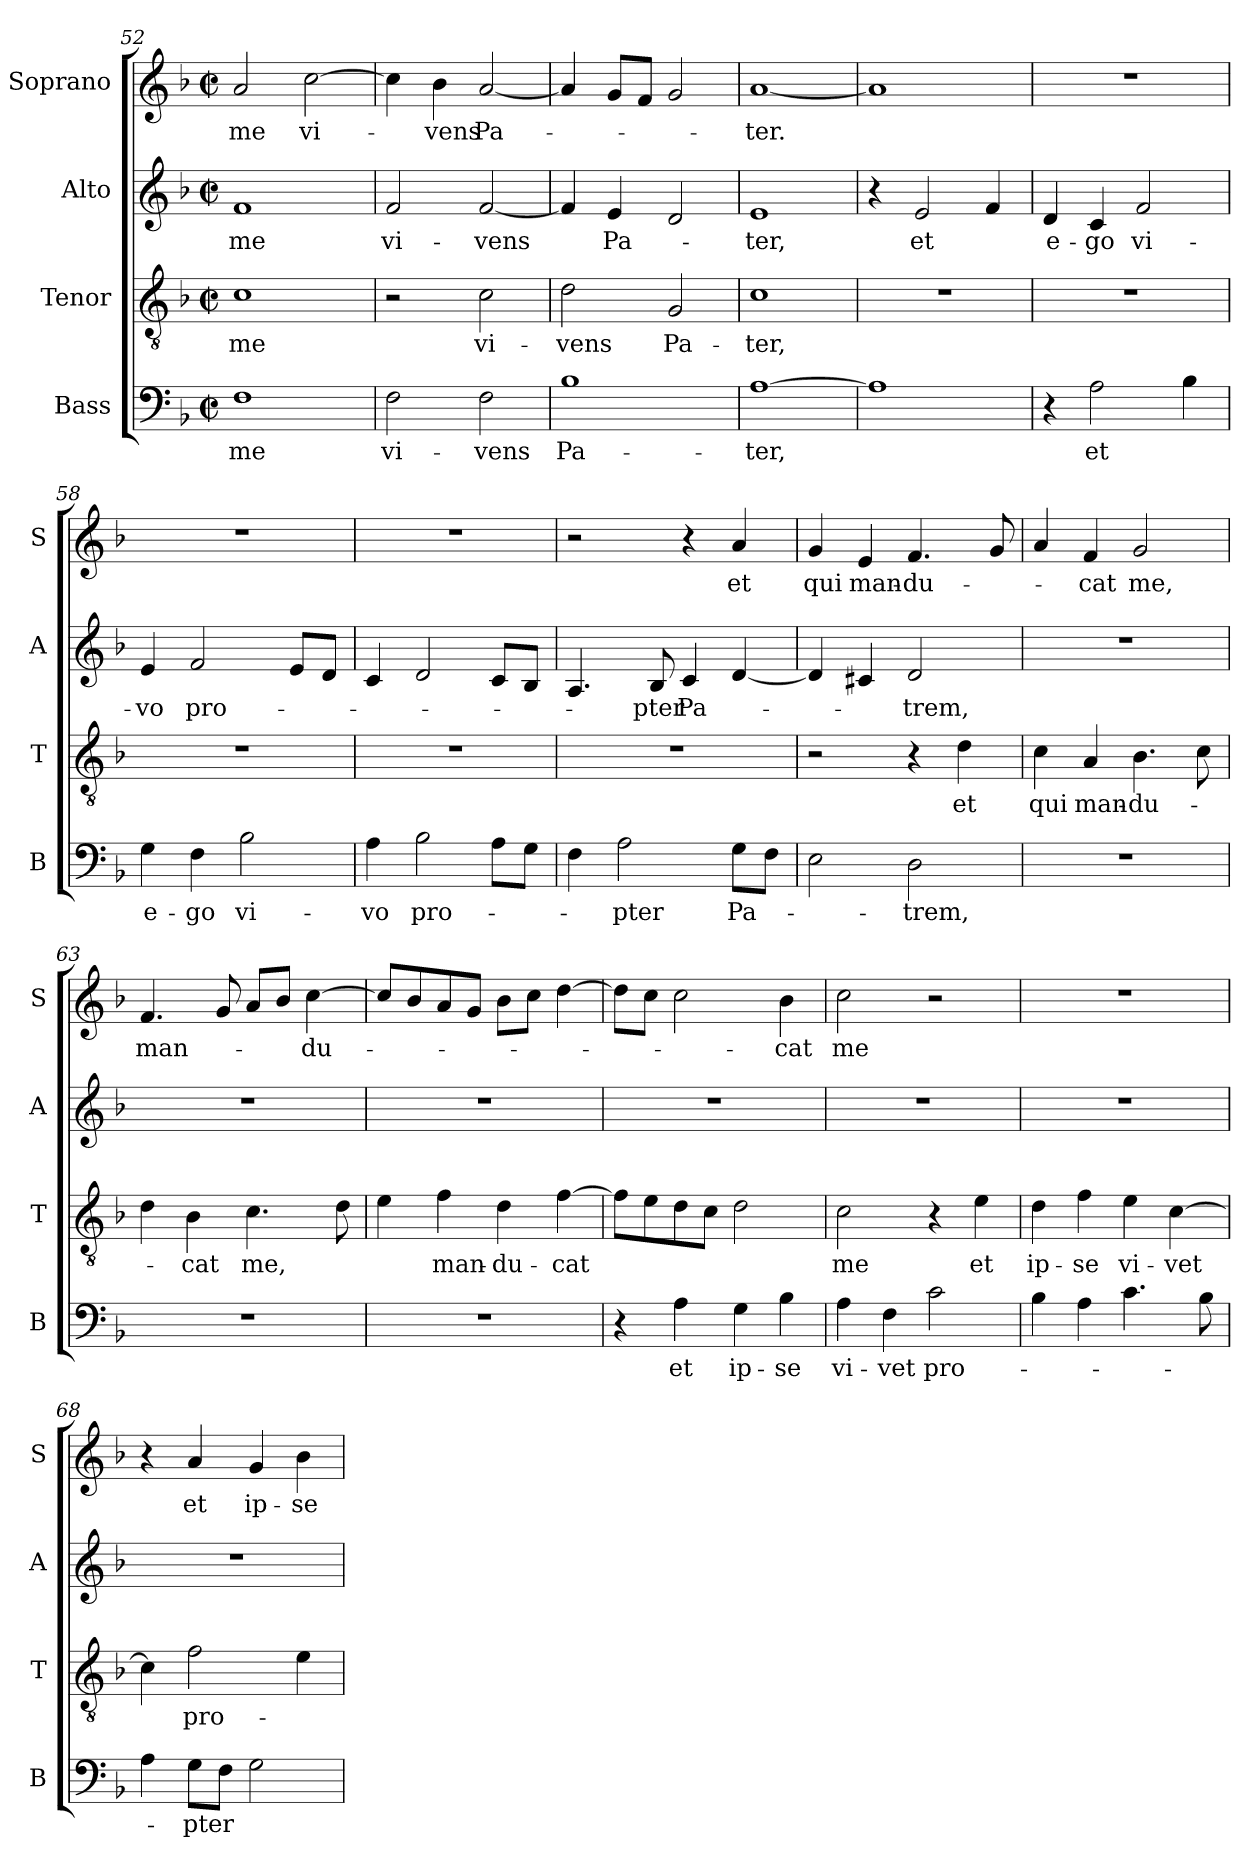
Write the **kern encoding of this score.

**kern	**text	**kern	**text	**kern	**text	**kern	**text
*part4	*part4	*part3	*part3	*part2	*part2	*part1	*part1
*staff4	*staff4	*staff3	*staff3	*staff2	*staff2	*staff1	*staff1
*I"Bass	*	*I"Tenor	*	*I"Alto	*	*I"Soprano	*
*I'B	*	*I'T	*	*I'A	*	*I'S	*
*clefF4	*	*clefGv2	*	*clefG2	*	*clefG2	*
*k[b-]	*	*k[b-]	*	*k[b-]	*	*k[b-]	*
*F:	*	*F:	*	*F:	*	*F:	*
*M2/2	*	*M2/2	*	*M2/2	*	*M2/2	*
*met(c|)	*	*met(c|)	*	*met(c|)	*	*met(c|)	*
=52	=52	=52	=52	=52	=52	=52	=52
1F	me	1c	me	1f	me	2a/	me
.	.	.	.	.	.	[2cc\	vi-
=53	=53	=53	=53	=53	=53	=53	=53
2F\	vi-	2r	.	2f/	vi-	4cc\]	.
.	.	.	.	.	.	4b-\	-vens
2F\	-vens	2c\	vi-	[2f/	-vens	[2a/	Pa-
=54	=54	=54	=54	=54	=54	=54	=54
1B-	Pa-	2d\	-vens	4f/]	.	4a/]	.
.	.	.	.	4e/	Pa-	8g/L	.
.	.	.	.	.	.	8f/J	.
.	.	2G/	Pa-	2d/	.	2g/	.
=55	=55	=55	=55	=55	=55	=55	=55
[1A	-ter,	1c	-ter,	1e	-ter,	[1a	-ter.
!!LO:LB:g=z
=56	=56	=56	=56	=56	=56	=56	=56
1A]	.	1r	.	4r	.	1a]	.
.	.	.	.	2e/	et	.	.
.	.	.	.	4f/	.	.	.
=57	=57	=57	=57	=57	=57	=57	=57
4r	.	1r	.	4d/	e-	1r	.
2A\	et	.	.	4c/	-go	.	.
.	.	.	.	2f/	vi-	.	.
4B-\	.	.	.	.	.	.	.
=58	=58	=58	=58	=58	=58	=58	=58
4G\	e-	1r	.	4e/	-vo	1r	.
4F\	-go	.	.	2f/	pro-	.	.
2B-\	vi-	.	.	.	.	.	.
.	.	.	.	8e/L	.	.	.
.	.	.	.	8d/J	.	.	.
=59	=59	=59	=59	=59	=59	=59	=59
4A\	-vo	1r	.	4c/	.	1r	.
2B-\	pro-	.	.	2d/	.	.	.
8A\L	.	.	.	8c/L	.	.	.
8G\J	.	.	.	8B-/J	.	.	.
=60	=60	=60	=60	=60	=60	=60	=60
4F\	.	1r	.	4.A/	.	2r	.
2A\	-pter	.	.	.	.	.	.
.	.	.	.	8B-/	-pter	.	.
.	.	.	.	4c/	Pa-	4r	.
8G\L	Pa-	.	.	[4d/	.	4a/	et
8F\J	.	.	.	.	.	.	.
!!LO:PB:g=z
=61	=61	=61	=61	=61	=61	=61	=61
2E\	.	2r	.	4d/]	.	4g/	qui
.	.	.	.	4c#X/	.	4e/	man-
2D\	-trem,	4r	.	2d/	-trem,	4.f/	-du-
.	.	4d\	et	.	.	.	.
.	.	.	.	.	.	8g/	.
=62	=62	=62	=62	=62	=62	=62	=62
1r	.	4c\	qui	1r	.	4a/	.
.	.	4A/	man-	.	.	4f/	-cat
.	.	4.B-\	-du-	.	.	2g/	me,
.	.	8c\	.	.	.	.	.
=63	=63	=63	=63	=63	=63	=63	=63
1r	.	4d\	.	1r	.	4.f/	man-
.	.	4B-\	-cat	.	.	.	.
.	.	.	.	.	.	8g/	.
.	.	4.c\	me,	.	.	8a/L	.
.	.	.	.	.	.	8b-/J	.
.	.	.	.	.	.	[4cc\	-du-
.	.	8d\	.	.	.	.	.
=64	=64	=64	=64	=64	=64	=64	=64
1r	.	4e\	.	1r	.	8cc/L]	.
.	.	.	.	.	.	8b-/	.
.	.	4f\	man-	.	.	8a/	.
.	.	.	.	.	.	8g/J	.
.	.	4d\	-du-	.	.	8b-\L	.
.	.	.	.	.	.	8cc\J	.
.	.	[4f\	-cat	.	.	[4dd\	.
=65	=65	=65	=65	=65	=65	=65	=65
4r	.	8f\L]	.	1r	.	8dd\L]	.
.	.	8e\	.	.	.	8cc\J	.
4A\	et	8d\	.	.	.	2cc\	.
.	.	8c\J	.	.	.	.	.
4G\	ip-	2d\	.	.	.	.	.
4B-\	-se	.	.	.	.	4b-\	-cat
!!LO:LB:g=z
=66	=66	=66	=66	=66	=66	=66	=66
4A\	vi-	2c\	me	1r	.	2cc\	me
4F\	-vet	.	.	.	.	.	.
2c\	pro-	4r	.	.	.	2r	.
.	.	4e\	et	.	.	.	.
=67	=67	=67	=67	=67	=67	=67	=67
4B-\	.	4d\	ip-	1r	.	1r	.
4A\	.	4f\	-se	.	.	.	.
4.c\	.	4e\	vi-	.	.	.	.
.	.	[4c\	-vet	.	.	.	.
8B-\	.	.	.	.	.	.	.
=68	=68	=68	=68	=68	=68	=68	=68
4A\	.	4c\]	.	1r	.	4r	.
8G\L	-pter	2f\	pro-	.	.	4a/	et
8F\J	.	.	.	.	.	.	.
2G\	.	.	.	.	.	4g/	ip-
.	.	4e\	.	.	.	4b-\	-se
=	=	=	=	=	=	=	=
*-	*-	*-	*-	*-	*-	*-	*-
